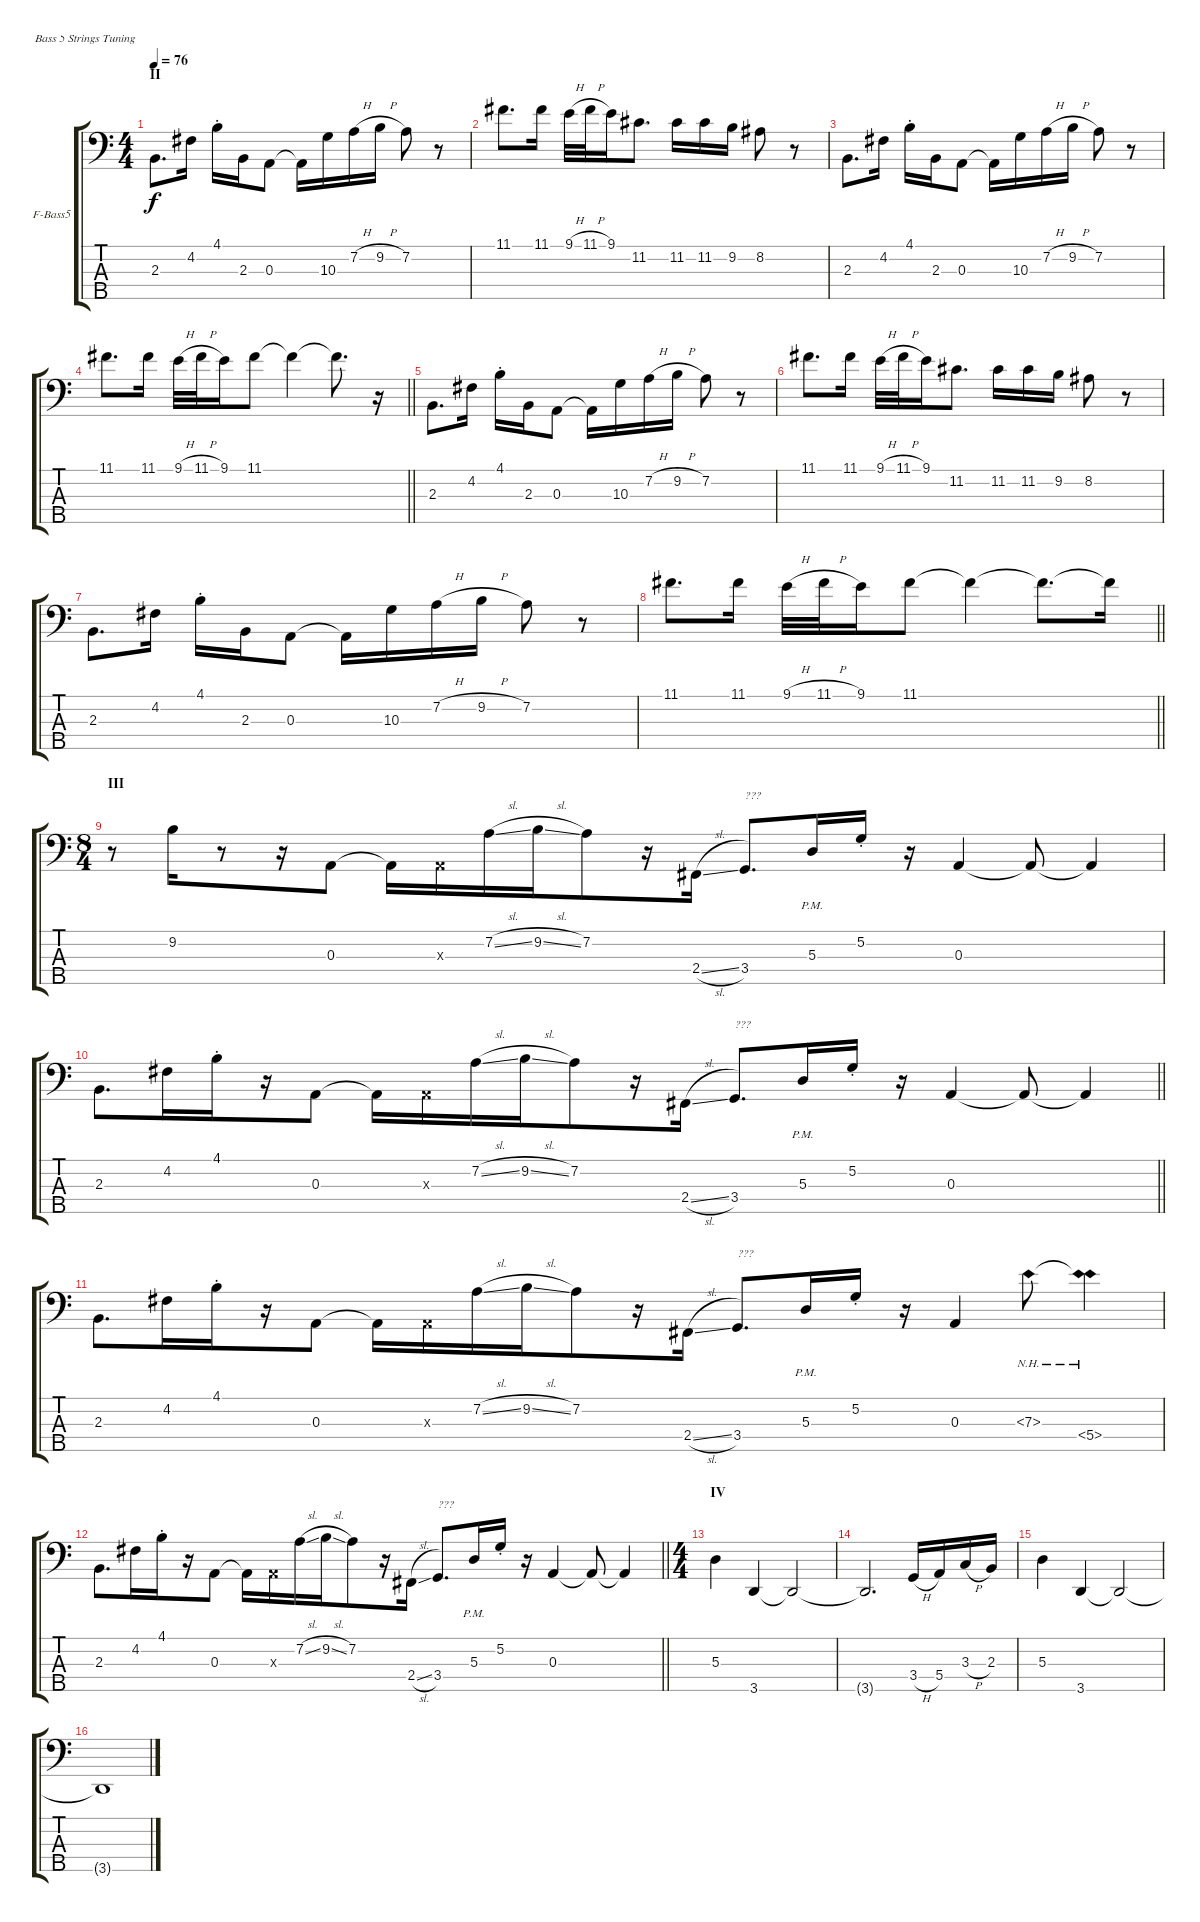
\bracketExtendMode groupsimilarinstruments
\firstSystemTrackNameOrientation horizontal
\otherSystemsTrackNameOrientation horizontal
\track ("Johan DeFarfalla - Bass" "F-Bass5") {instrument fretlessbass}
\staff {score tabs}
\tuning (G2 D2 A1 E1 B0)
\ts (4 4)
\beaming (8 2 2 2 2)
\section ("" "II")
\tempo 76
\clef f4
\ks c
2.3.8{d dy f} 4.2.16 4.1{st}.16 2.3.16 0.3.8 0.3{t}.16 10.3.16 7.2{h}.16 9.2{h}.16 7.2.8 r.8 |
11.1.8{d} 11.1.16 9.1{h}.32 11.1{h}.32 9.1.16 11.2.8{d} 11.2.16 11.2.16 9.2.16 8.2.8 r.8 |
2.3.8{d} 4.2.16 4.1{st}.16 2.3.16 0.3.8 0.3{t}.16 10.3.16 7.2{h}.16 9.2{h}.16 7.2.8 r.8 |
\barLineRight lightlight
11.1.8{d} 11.1.16 9.1{h}.32 11.1{h}.32 9.1.16 11.1.8 11.1{t}.4 11.1{t}.8{d} r.16 |
2.3.8{d} 4.2.16 4.1{st}.16 2.3.16 0.3.8 0.3{t}.16 10.3.16 7.2{h}.16 9.2{h}.16 7.2.8 r.8 |
11.1.8{d} 11.1.16 9.1{h}.32 11.1{h}.32 9.1.16 11.2.8{d} 11.2.16 11.2.16 9.2.16 8.2.8 r.8 |
2.3.8{d} 4.2.16 4.1{st}.16 2.3.16 0.3.8 0.3{t}.16 10.3.16 7.2{h}.16 9.2{h}.16 7.2.8 r.8 |
\barLineRight lightlight
11.1.8{d} 11.1.16 9.1{h}.32 11.1{h}.32 9.1.16 11.1.8 11.1{t}.4 11.1{t}.8{d} 11.1{t}.16 |
\ts (8 4)
\beaming (8 4 4 4 4)
\section ("" "III")
r.8 9.2.16 r.8 r.16 0.3.8 0.3{t}.16 0.3{x}.16 7.2{sl}.16 9.2{sl}.16 7.2.8 r.16 2.4{sl}.16 3.4.8{d txt "???"} 5.3{pm}.16 5.2{st}.16 r.16 0.3.4 0.3{t}.8 0.3{t}.4 |
\barLineRight lightlight
2.3.8{d} 4.2.16 4.1{st}.16 r.16 0.3.8 0.3{t}.16 0.3{x}.16 7.2{sl}.16 9.2{sl}.16 7.2.8 r.16 2.4{sl}.16 3.4.8{d txt "???"} 5.3{pm}.16 5.2{st}.16 r.16 0.3.4 0.3{t}.8 0.3{t}.4 |
2.3.8{d} 4.2.16 4.1{st}.16 r.16 0.3.8 0.3{t}.16 0.3{x}.16 7.2{sl}.16 9.2{sl}.16 7.2.8 r.16 2.4{sl}.16 3.4.8{d txt "???"} 5.3{pm}.16 5.2{st}.16 r.16 0.3.4 7.3{nh}.8 (7.3{nh t} 5.4{nh}).4 |
\barLineRight lightlight
2.3.8{d} 4.2.16 4.1{st}.16 r.16 0.3.8 0.3{t}.16 0.3{x}.16 7.2{sl}.16 9.2{sl}.16 7.2.8 r.16 2.4{sl}.16 3.4.8{d txt "???"} 5.3{pm}.16 5.2{st}.16 r.16 0.3.4 0.3{t}.8 0.3{t}.4 |
\ts (4 4)
\beaming (8 2 2 2 2)
\section ("" "IV")
5.3.4 3.5.4 3.5{t}.2 |
3.5{t}.2{d} 3.4{h}.16 5.4.16 3.3{h}.16 2.3.16 |
5.3.4 3.5.4 3.5{t}.2 |
3.5{t}.1
